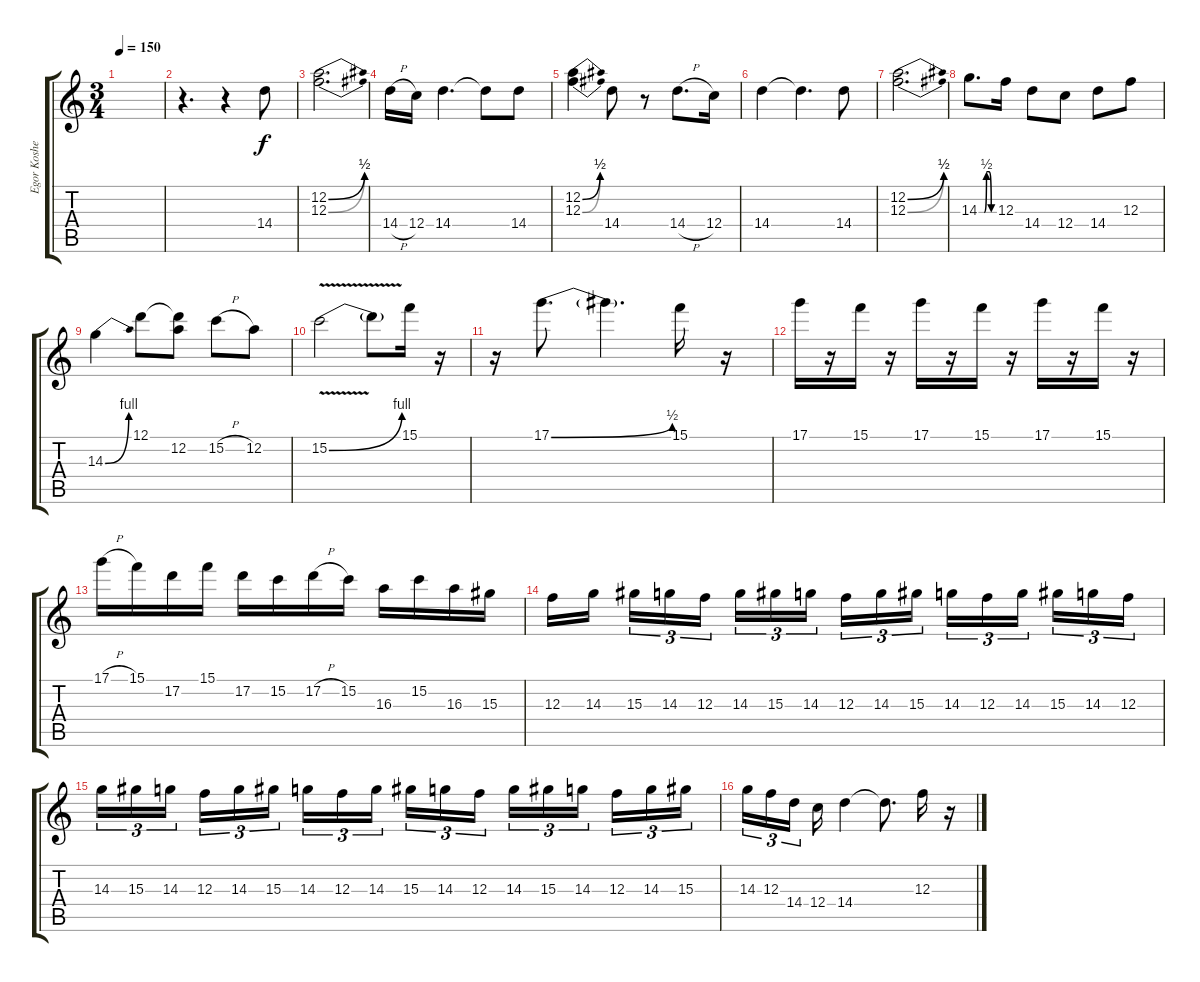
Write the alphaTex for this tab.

\track ("Egor Koshelev" "Egor Koshe") {instrument distortionguitar}
\staff {score tabs}
\tuning (D4 A3 F3 C3 G2 D2) {hide}
\ts (3 4)
\tempo 150
\clef g2
\ks c
|
r.4{d} r.4 14.4.8 |
(12.2{be (bend 0 0 60 2)} 12.3{be (bend 0 0 60 2)}).2{d} |
14.4{h}.16 12.4.16 14.4.4{d} 14.4{t}.8 14.4.8 |
(12.2{be (bend 0 0 60 2)} 12.3{be (bend 0 0 60 2)}).4 14.4.8 r.8 14.4{h}.8{d} 12.4.16 |
14.4.4 14.4{t}.4{d} 14.4.8 |
(12.2{be (bend 0 0 60 2)} 12.3{be (bend 0 0 60 2)}).2{d} |
14.3{be (custom 0 0 15 0 21 0 30 2 40 2 49 0 60 0)}.8{d} 12.3.16 14.4.8 12.4.8 14.4.8 12.3.8 |
14.3{be (bend 0 0 60 4)}.4 12.1.8 (12.1{t} 12.2).8 15.2{h}.8 12.2.8 |
15.2{be (bend 0 0 60 4) v}.2 15.2{t}.8 15.1.16 r.16 |
r.16 17.1{be (bend 0 0 60 2)}.8{d} 17.1{t}.4{d} 15.1.16 r.16 |
17.1.16 r.16 15.1.16 r.16 17.1.16 r.16 15.1.16 r.16 17.1.16 r.16 15.1.16 r.16 |
17.1{h}.16 15.1.16 17.2.16 15.1.16 17.2.16 15.2.16 17.2{h}.16 15.2.16 16.3.16 15.2.16 16.3.16 15.3.16 |
12.3.16 14.3.16{beam splitsecondary} 15.3.16{tu (3 2)} 14.3.16{tu (3 2)} 12.3.16{tu (3 2)} 14.3.16{tu (3 2)} 15.3.16{tu (3 2)} 14.3.16{tu (3 2) beam splitsecondary} 12.3.16{tu (3 2)} 14.3.16{tu (3 2)} 15.3.16{tu (3 2)} 14.3.16{tu (3 2)} 12.3.16{tu (3 2)} 14.3.16{tu (3 2) beam splitsecondary} 15.3.16{tu (3 2)} 14.3.16{tu (3 2)} 12.3.16{tu (3 2)} |
14.3.16{tu (3 2)} 15.3.16{tu (3 2)} 14.3.16{tu (3 2) beam splitsecondary} 12.3.16{tu (3 2)} 14.3.16{tu (3 2)} 15.3.16{tu (3 2)} 14.3.16{tu (3 2)} 12.3.16{tu (3 2)} 14.3.16{tu (3 2) beam splitsecondary} 15.3.16{tu (3 2)} 14.3.16{tu (3 2)} 12.3.16{tu (3 2)} 14.3.16{tu (3 2)} 15.3.16{tu (3 2)} 14.3.16{tu (3 2) beam splitsecondary} 12.3.16{tu (3 2)} 14.3.16{tu (3 2)} 15.3.16{tu (3 2)} |
14.3.16{tu (3 2)} 12.3.16{tu (3 2)} 14.4.16{tu (3 2) beam splitsecondary} 12.4.16 14.4.4 14.4{t}.8{d} 12.3.16 r.16
